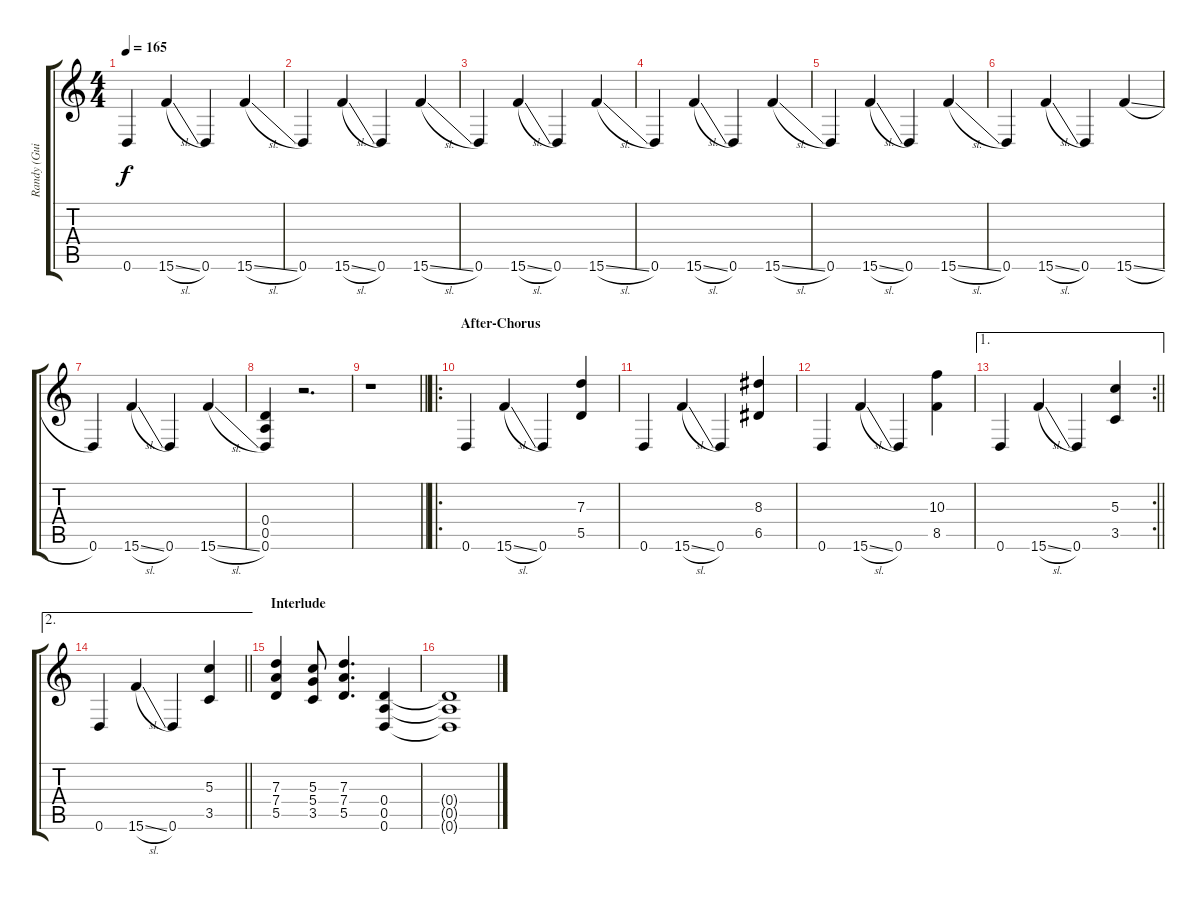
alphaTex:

\track ("Randy (Guitar)" "Randy (Gui") {instrument distortionguitar}
\staff {score tabs}
\tuning (E4 B3 G3 D3 A2 D2) {hide}
\ts (4 4)
\tempo 165
\clef g2
\ks c
0.6.4{dy f} 15.6{sl}.4 0.6.4 15.6{sl}.4 |
0.6.4 15.6{sl}.4 0.6.4 15.6{sl}.4 |
0.6.4 15.6{sl}.4 0.6.4 15.6{sl}.4 |
0.6.4{volume 10} 15.6{sl}.4 0.6.4 15.6{sl}.4 |
0.6.4 15.6{sl}.4 0.6.4 15.6{sl}.4 |
0.6.4 15.6{sl}.4 0.6.4 15.6{sl}.4 |
0.6.4 15.6{sl}.4 0.6.4 15.6{sl}.4 |
(0.4 0.5 0.6).4{volume 8 instrument distortionguitar} r.2{d} |
\barLineRight lightlight
r.1 |
\ro
\section ("" "After-Chorus")
0.6.4{instrument distortionguitar} 15.6{sl}.4 0.6.4 (7.3 5.5).4 |
0.6.4 15.6{sl}.4 0.6.4 (8.3 6.5).4 |
0.6.4 15.6{sl}.4 0.6.4 (10.3 8.5).4 |
\ae 1
\rc 2
\barLineRight lightlight
0.6.4 15.6{sl}.4 0.6.4 (5.3 3.5).4 |
\ae 2
\barLineRight lightlight
0.6.4 15.6{sl}.4 0.6.4 (5.3 3.5).4 |
\section ("" "Interlude")
(7.3 7.4 5.5).4{volume 10 instrument distortionguitar} (5.3 5.4 3.5).8 (7.3 7.4 5.5).4{d} (0.4 0.5 0.6).4 |
(0.4{t} 0.5{t} 0.6{t}).1
